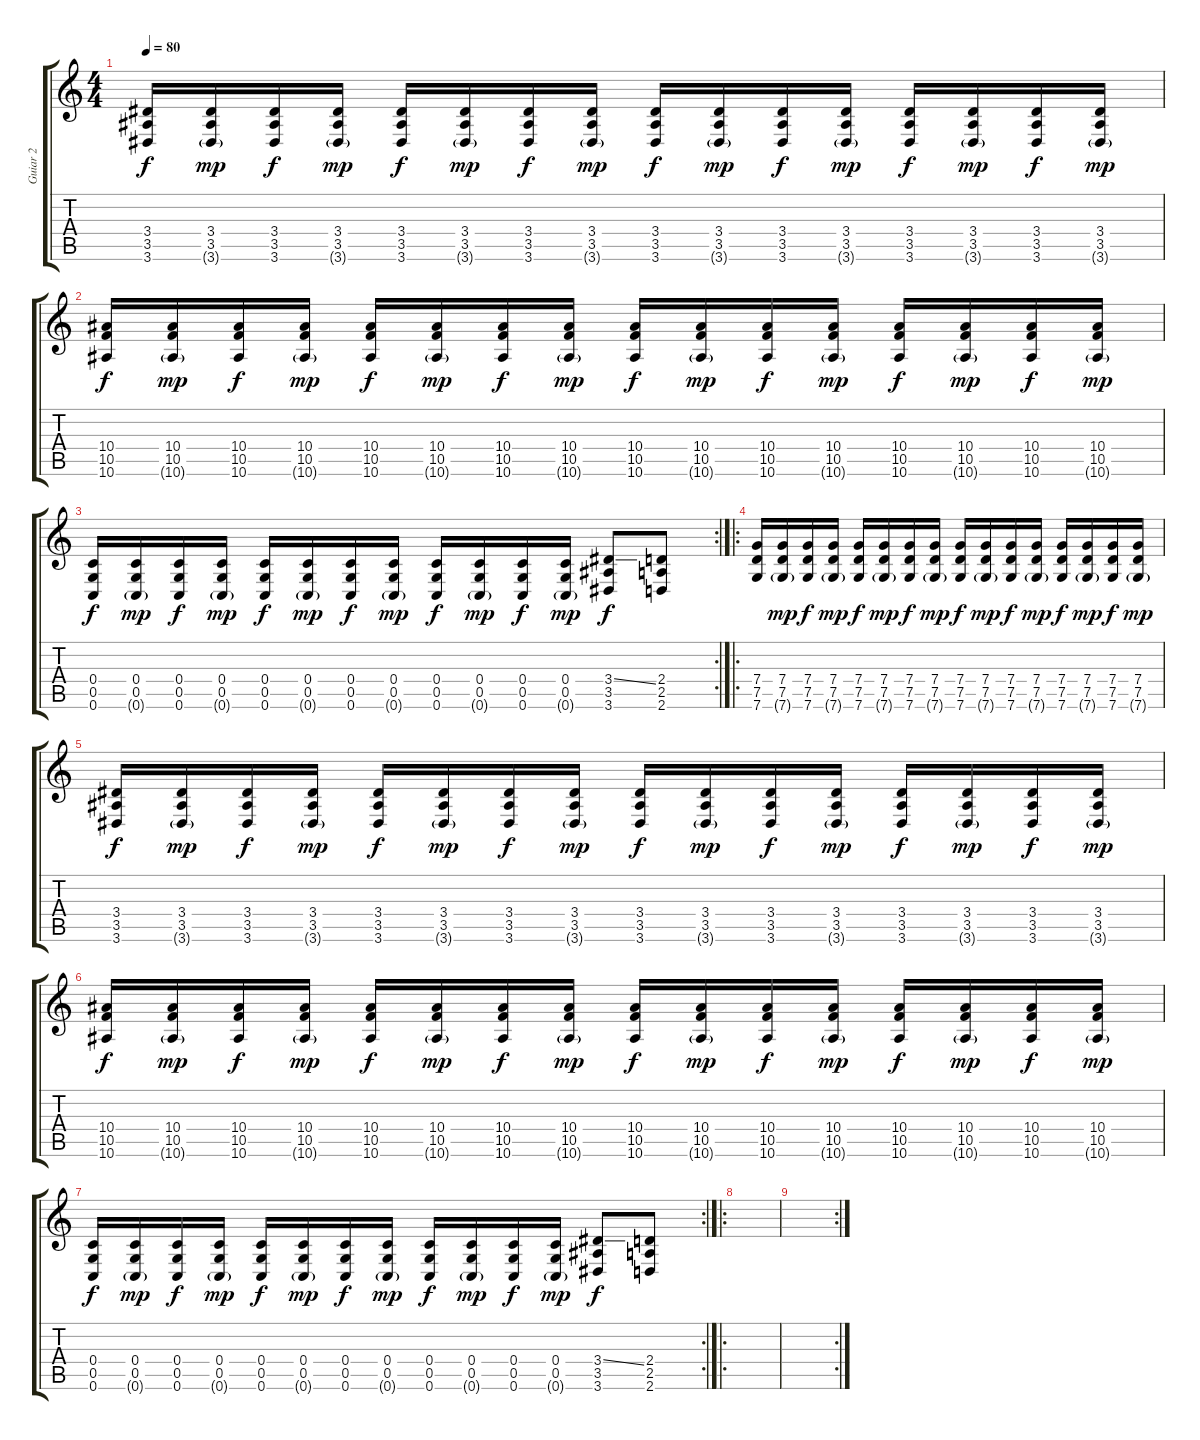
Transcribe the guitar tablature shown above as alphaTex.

\track ("Guiar 2" "Guiar 2") {instrument overdrivenguitar}
\staff {score tabs}
\tuning (D4 A3 F3 C3 G2 C2) {hide}
\ts (4 4)
\tempo 80
\clef g2
\ks c
(3.4 3.5 3.6).16{dy f} (3.4 3.5 3.6{g}).16{dy mp} (3.4 3.5 3.6).16{dy f} (3.4 3.5 3.6{g}).16{dy mp} (3.4 3.5 3.6).16{dy f} (3.4 3.5 3.6{g}).16{dy mp} (3.4 3.5 3.6).16{dy f} (3.4 3.5 3.6{g}).16{dy mp} (3.4 3.5 3.6).16{dy f} (3.4 3.5 3.6{g}).16{dy mp} (3.4 3.5 3.6).16{dy f} (3.4 3.5 3.6{g}).16{dy mp} (3.4 3.5 3.6).16{dy f} (3.4 3.5 3.6{g}).16{dy mp} (3.4 3.5 3.6).16{dy f} (3.4 3.5 3.6{g}).16{dy mp} |
(10.4 10.5 10.6).16{dy f} (10.4 10.5 10.6{g}).16{dy mp} (10.4 10.5 10.6).16{dy f} (10.4 10.5 10.6{g}).16{dy mp} (10.4 10.5 10.6).16{dy f} (10.4 10.5 10.6{g}).16{dy mp} (10.4 10.5 10.6).16{dy f} (10.4 10.5 10.6{g}).16{dy mp} (10.4 10.5 10.6).16{dy f} (10.4 10.5 10.6{g}).16{dy mp} (10.4 10.5 10.6).16{dy f} (10.4 10.5 10.6{g}).16{dy mp} (10.4 10.5 10.6).16{dy f} (10.4 10.5 10.6{g}).16{dy mp} (10.4 10.5 10.6).16{dy f} (10.4 10.5 10.6{g}).16{dy mp} |
\rc 2
(0.4 0.5 0.6).16{dy f} (0.4 0.5 0.6{g}).16{dy mp} (0.4 0.5 0.6).16{dy f} (0.4 0.5 0.6{g}).16{dy mp} (0.4 0.5 0.6).16{dy f} (0.4 0.5 0.6{g}).16{dy mp} (0.4 0.5 0.6).16{dy f} (0.4 0.5 0.6{g}).16{dy mp} (0.4 0.5 0.6).16{dy f} (0.4 0.5 0.6{g}).16{dy mp} (0.4 0.5 0.6).16{dy f} (0.4 0.5 0.6{g}).16{dy mp} (3.4{ss} 3.5 3.6).8{dy f} (2.4 2.5 2.6).8 |
\ro
(7.4 7.5 7.6).16 (7.4 7.5 7.6{g}).16{dy mp} (7.4 7.5 7.6).16{dy f} (7.4 7.5 7.6{g}).16{dy mp} (7.4 7.5 7.6).16{dy f} (7.4 7.5 7.6{g}).16{dy mp} (7.4 7.5 7.6).16{dy f} (7.4 7.5 7.6{g}).16{dy mp} (7.4 7.5 7.6).16{dy f} (7.4 7.5 7.6{g}).16{dy mp} (7.4 7.5 7.6).16{dy f} (7.4 7.5 7.6{g}).16{dy mp} (7.4 7.5 7.6).16{dy f} (7.4 7.5 7.6{g}).16{dy mp} (7.4 7.5 7.6).16{dy f} (7.4 7.5 7.6{g}).16{dy mp} |
(3.4 3.5 3.6).16{dy f} (3.4 3.5 3.6{g}).16{dy mp} (3.4 3.5 3.6).16{dy f} (3.4 3.5 3.6{g}).16{dy mp} (3.4 3.5 3.6).16{dy f} (3.4 3.5 3.6{g}).16{dy mp} (3.4 3.5 3.6).16{dy f} (3.4 3.5 3.6{g}).16{dy mp} (3.4 3.5 3.6).16{dy f} (3.4 3.5 3.6{g}).16{dy mp} (3.4 3.5 3.6).16{dy f} (3.4 3.5 3.6{g}).16{dy mp} (3.4 3.5 3.6).16{dy f} (3.4 3.5 3.6{g}).16{dy mp} (3.4 3.5 3.6).16{dy f} (3.4 3.5 3.6{g}).16{dy mp} |
(10.4 10.5 10.6).16{dy f} (10.4 10.5 10.6{g}).16{dy mp} (10.4 10.5 10.6).16{dy f} (10.4 10.5 10.6{g}).16{dy mp} (10.4 10.5 10.6).16{dy f} (10.4 10.5 10.6{g}).16{dy mp} (10.4 10.5 10.6).16{dy f} (10.4 10.5 10.6{g}).16{dy mp} (10.4 10.5 10.6).16{dy f} (10.4 10.5 10.6{g}).16{dy mp} (10.4 10.5 10.6).16{dy f} (10.4 10.5 10.6{g}).16{dy mp} (10.4 10.5 10.6).16{dy f} (10.4 10.5 10.6{g}).16{dy mp} (10.4 10.5 10.6).16{dy f} (10.4 10.5 10.6{g}).16{dy mp} |
\rc 2
(0.4 0.5 0.6).16{dy f} (0.4 0.5 0.6{g}).16{dy mp} (0.4 0.5 0.6).16{dy f} (0.4 0.5 0.6{g}).16{dy mp} (0.4 0.5 0.6).16{dy f} (0.4 0.5 0.6{g}).16{dy mp} (0.4 0.5 0.6).16{dy f} (0.4 0.5 0.6{g}).16{dy mp} (0.4 0.5 0.6).16{dy f} (0.4 0.5 0.6{g}).16{dy mp} (0.4 0.5 0.6).16{dy f} (0.4 0.5 0.6{g}).16{dy mp} (3.4{ss} 3.5 3.6).8{dy f} (2.4 2.5 2.6).8 |
\ro
|
\rc 2
